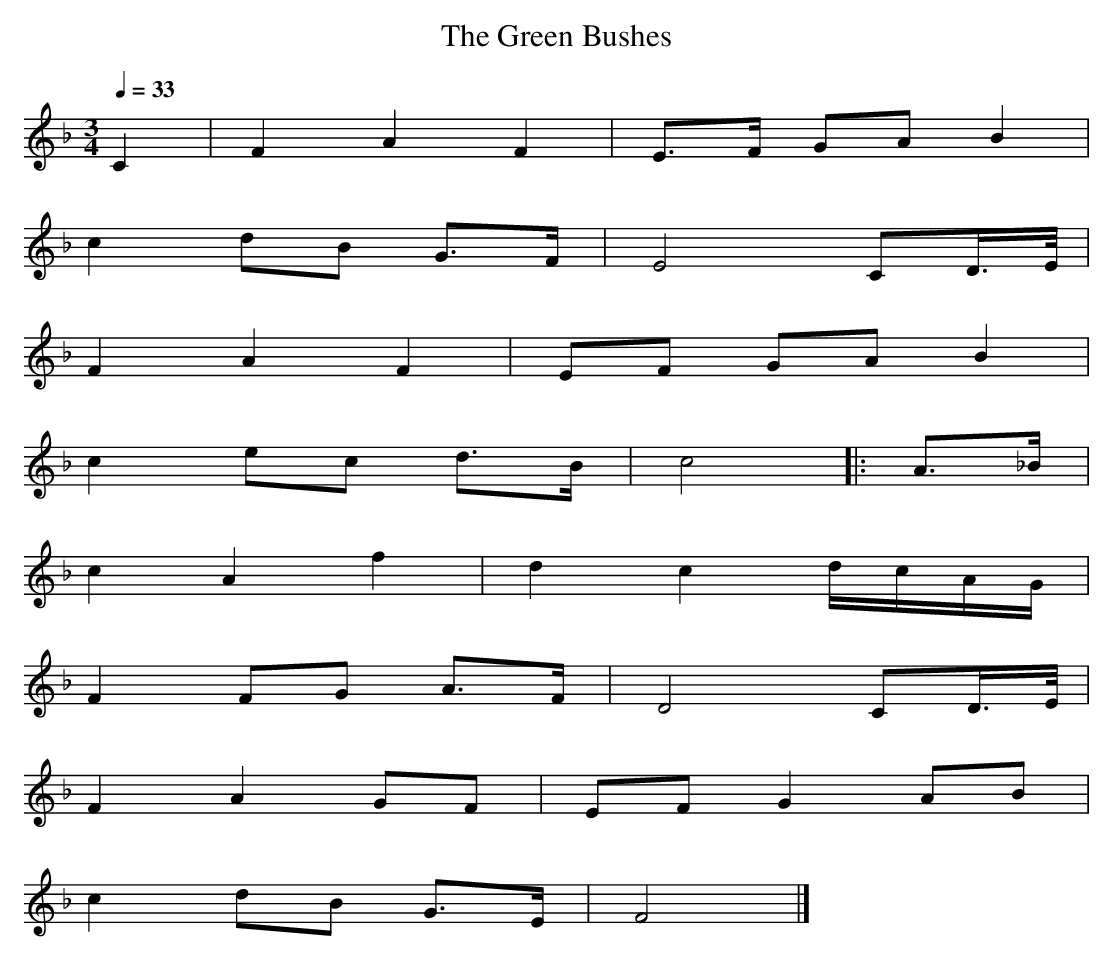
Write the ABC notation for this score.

X:1
T: The Green Bushes
M: 3/4
L: 1/8
Q: 1/4=33
K: F % 1 flats
V: 1
C2 | F2 A2 F2 | E>F GA B2 |
c2 dB G>F | E4 CD/>E/ |
F2 A2 F2 | EF GA B2 |
c2 ec d>B | c4 |: A>_B |
c2 A2 f2 | d2 c2 d/c/A/G/ |
F2 FG A>F | D4 CD/>E/ |
F2 A2 GF | EF G2 AB |
c2 dB G>E | F4 |]
